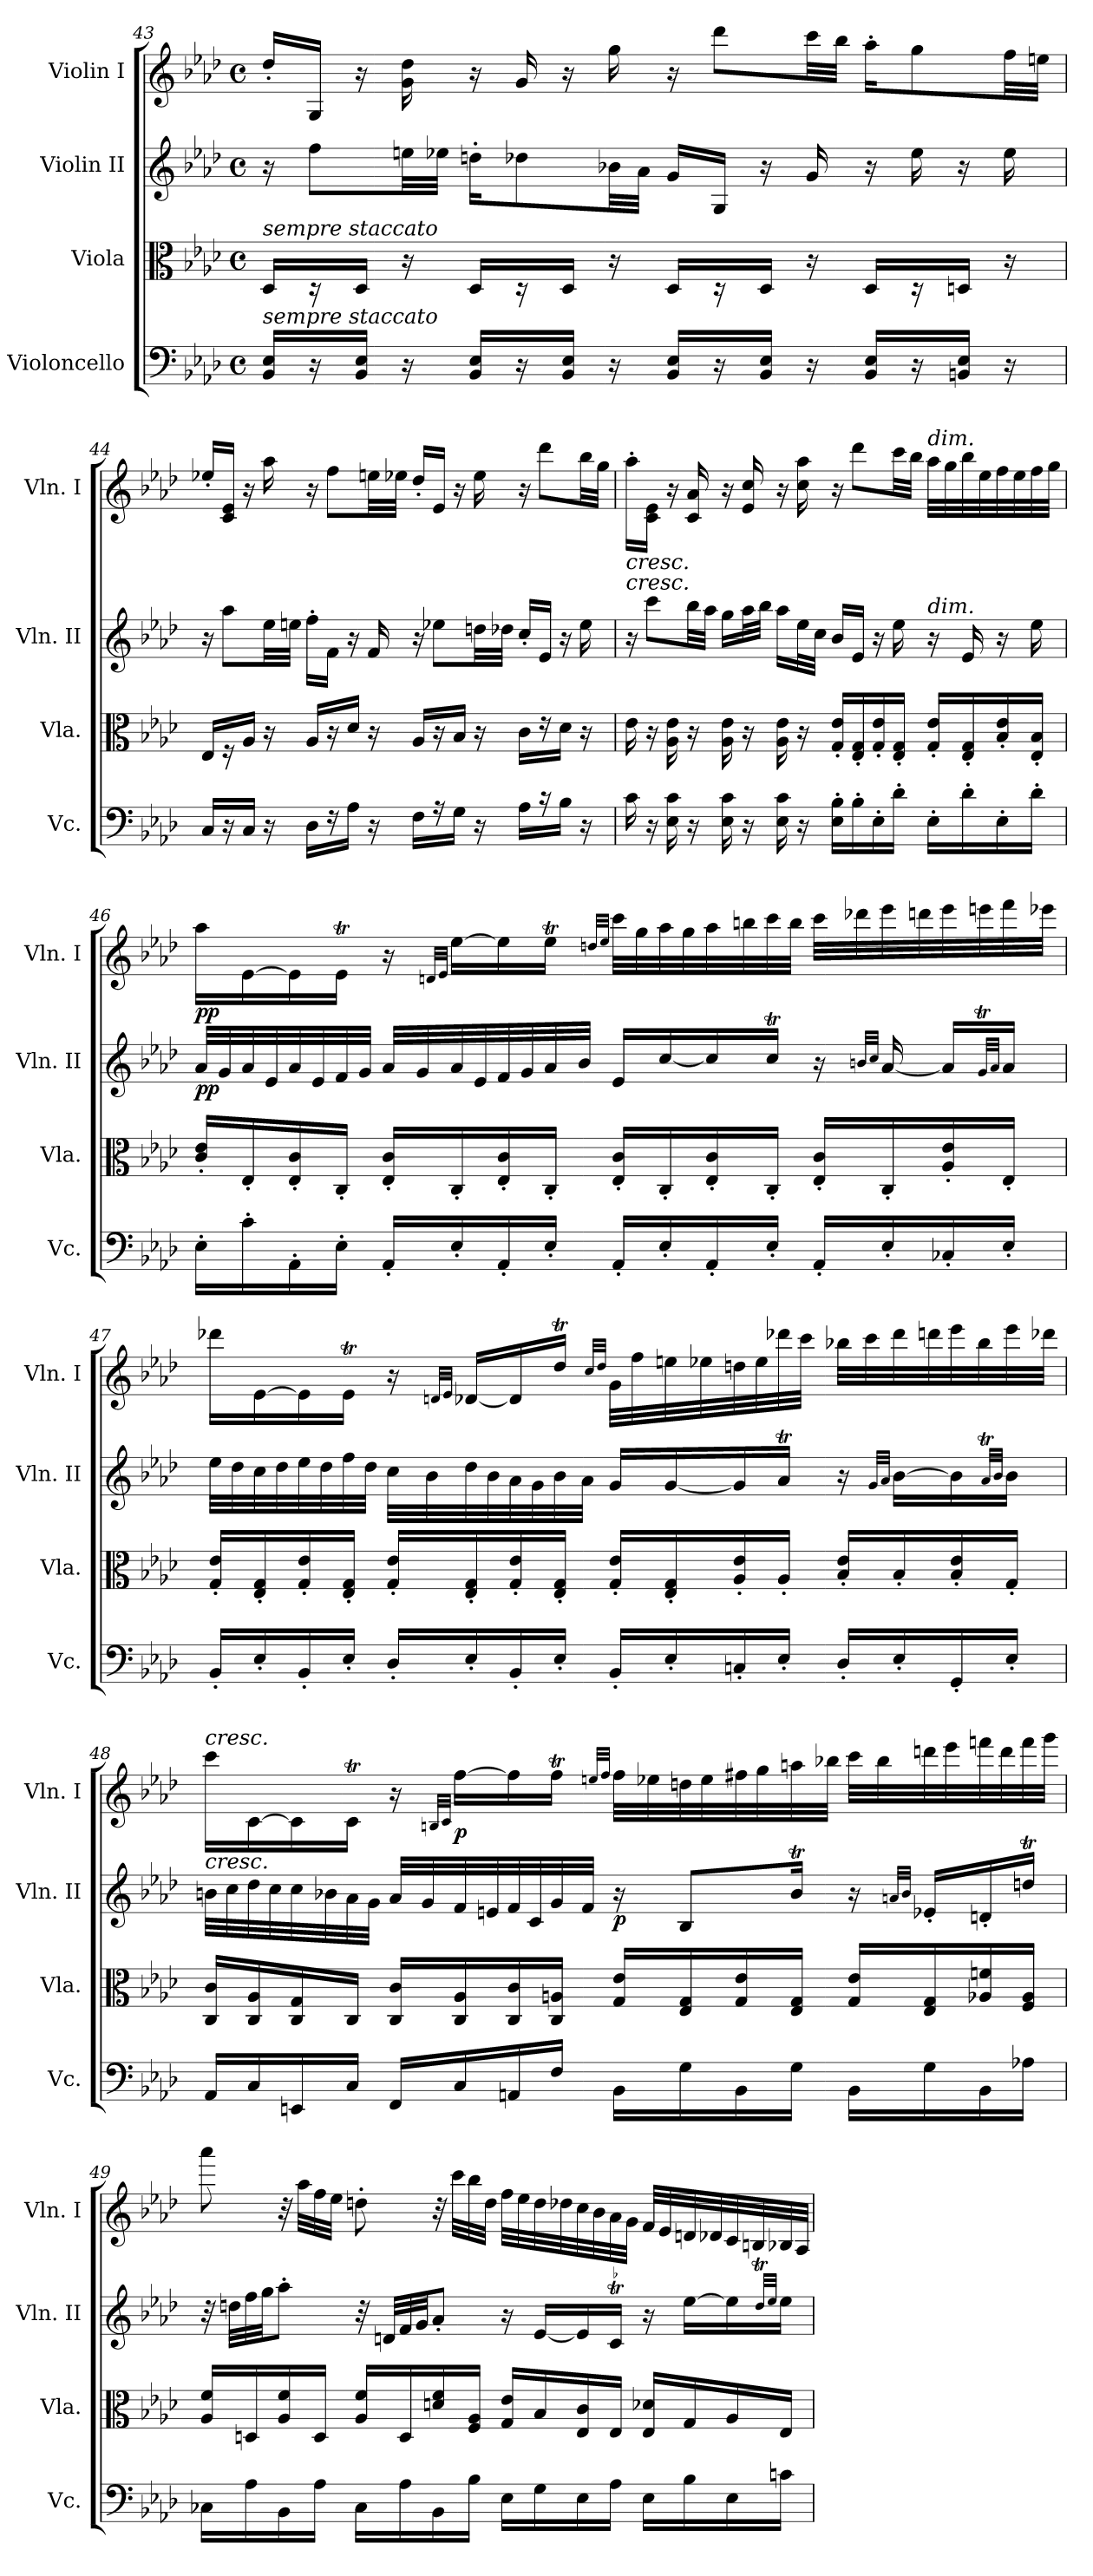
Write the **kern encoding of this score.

**kern	**kern	**kern	**dynam	**kern	**dynam
*part4	*part3	*part2	*part2	*part1	*part1
*staff4	*staff3	*staff2	*staff2	*staff1	*staff1
*I"Violoncello	*I"Viola	*I"Violin II	*	*I"Violin I	*
*I'Vc.	*I'Vla.	*I'Vln. II	*	*I'Vln. I	*
!!LO:PB:g=z
*clefF4	*clefC3	*clefG2	*	*clefG2	*
*k[b-e-a-d-]	*k[b-e-a-d-]	*k[b-e-a-d-]	*	*k[b-e-a-d-]	*
*A-:	*A-:	*A-:	*	*A-:	*
*M4/4	*M4/4	*M4/4	*	*M4/4	*
*met(c)	*met(c)	*met(c)	*	*met(c)	*
=43	=43	=43	=43	=43	=43
!	!LO:TX:a:i:t=sempre staccato	!	!	!	!
!LO:TX:a:i:t=sempre staccato	!	!	!	!	!
16BB-/ 16E-/LL	16D-/LL	16r	.	16dd-'/LL	.
16r	16r	8ff\L	.	16G/JJ	.
16BB-/ 16E-/JJ	16D-/JJ	.	.	16r	.
16r	16r	32een\LL	.	16g\ 16dd-\	.
.	.	32ee-X\JJJ	.	.	.
16BB-/ 16E-/LL	16D-/LL	16ddn'\KL	.	16r	.
16r	16r	8dd-X\	.	16g/	.
16BB-/ 16E-/JJ	16D-/JJ	.	.	16r	.
16r	16r	32b-X\LL	.	16gg\	.
.	.	32a-\JJJ	.	.	.
16BB-/ 16E-/LL	16D-/LL	16g/LL	.	16r	.
16r	16r	16G/JJ	.	8ddd-\L	.
16BB-/ 16E-/JJ	16D-/JJ	16r	.	.	.
16r	16r	16g/	.	32ccc\LL	.
.	.	.	.	32bb-\JJJ	.
16BB-/ 16E-/LL	16D-/LL	16r	.	16aa-'\KL	.
16r	16r	16ee-\	.	8gg\	.
16BBn/ 16E-/JJ	16Dn/JJ	16r	.	.	.
16r	16r	16ee-\	.	32ff\LL	.
.	.	.	.	32een\JJJ	.
=44	=44	=44	=44	=44	=44
16C/LL	16E-/LL	16r	.	16ee-X'/LL	.
16r	16r	8aa-\L	.	16c/ 16e-/JJ	.
16C/JJ	16A-/JJ	.	.	16r	.
16r	16r	32ee-\LL	.	16aa-\	.
.	.	32een\JJJ	.	.	.
16D-\LL	16A-/LL	16ff'\LL	.	16r	.
16r	16r	16f\JJ	.	8ff\L	.
16A-\JJ	16d-/JJ	16r	.	.	.
16r	16r	16f/	.	32een\LL	.
.	.	.	.	32ee-X\JJJ	.
16F\LL	16A-/LL	16r	.	16dd-'/LL	.
16r	16r	8ee-X\L	.	16e-/JJ	.
16G\JJ	16B-/JJ	.	.	16r	.
16r	16r	32ddn\LL	.	16ee-\	.
.	.	32dd-X\JJJ	.	.	.
16A-\LL	16c\LL	16cc'/LL	.	16r	.
16r	16r	16e-/JJ	.	8ddd-\L	.
16B-\JJ	16d-\JJ	16r	.	.	.
16r	16r	16ee-\	.	32bb-\LL	.
.	.	.	.	32gg\JJJ	.
!!LO:LB:g=z
=45	=45	=45	=45	=45	=45
!	!	!LO:TX:a:i:t=cresc.	!	!	!
!	!	!LO:TX:a:i:t=cresc.	!	!	!
16c\	16e-\	16r	.	16aa-'\LL	.
16r	16r	8ccc\L	.	16c\ 16e-\JJ	.
16E-\ 16c\	16A-\ 16e-\	.	.	16r	.
16r	16r	32bb-\LL	.	16c/ 16a-/	.
.	.	32aa-\JJJ	.	.	.
16E-\ 16c\	16A-\ 16e-\	16gg\LL	.	16r	.
16r	16r	32aa-\L	.	16e-/ 16cc/	.
.	.	32bb-\JJJ	.	.	.
16E-\ 16c\	16A-\ 16e-\	16aa-\LL	.	16r	.
16r	16r	32ee-\L	.	16cc\ 16aa-\	.
.	.	32cc\JJJ	.	.	.
16E-\' 16B-\'LL	16G/' 16e-/'LL	16b-/LL	.	16r	.
16B-'\	16E-/' 16G/'	16e-/JJ	.	8ddd-\L	.
16E-'\	16G/' 16e-/'	16r	.	.	.
16d-'\JJ	16E-/' 16G/'JJ	16ee-\	.	32ccc\LL	.
.	.	.	.	32bb-\JJJ	.
!	!	!	!	!LO:TX:a:i:t=dim.	!
!	!	!LO:TX:a:i:t=dim.	!	!	!
16E-'\LL	16G/' 16e-/'LL	16r	.	32aa-\LLL	.
.	.	.	.	32gg\	.
16d-'\	16E-/' 16G/'	16e-/	.	32bb-\	.
.	.	.	.	32ee-\	.
16E-'\	16B-/' 16e-/'	16r	.	32ff\	.
.	.	.	.	32ee-\	.
16d-'\JJ	16E-/' 16B-/'JJ	16ee-\	.	32ff\	.
.	.	.	.	32gg\JJJ	.
!!LO:LB:g=z
=46	=46	=46	=46	=46	=46
!	!	!	!LO:DY:b	!	!LO:DY:b
16E-'\LL	16c/' 16e-/'LL	32a-/LLL	pp	16aa-\LL	pp
.	.	32g/	.	.	.
16c'\	16E-'/	32a-/	.	[16e-\	.
.	.	32e-/	.	.	.
16AA-'\	16E-/' 16c/'	32a-/	.	16e-\]	.
.	.	32e-/	.	.	.
16E-'\JJ	16C'/JJ	32f/	.	16e-T\JJ	.
.	.	32g/JJJ	.	.	.
16AA-'/LL	16E-/' 16c/'LL	32a-/LLL	.	16r	.
.	.	32g/	.	.	.
.	.	.	.	32qdn/LLL	.
.	.	.	.	32qe-/JJJ	.
16E-'/	16C'/	32a-/	.	[16ee-\LL	.
.	.	32e-/	.	.	.
16AA-'/	16E-/' 16c/'	32f/	.	16ee-\]	.
.	.	32g/	.	.	.
16E-'/JJ	16C'/JJ	32a-/	.	16ee-T\JJ	.
.	.	32b-/JJJ	.	.	.
.	.	.	.	32qddn/LLL	.
.	.	.	.	32qee-/JJJ	.
16AA-'/LL	16E-/' 16c/'LL	16e-/LL	.	32ccc\LLL	.
.	.	.	.	32gg\	.
16E-'/	16C'/	[16cc/	.	32aa-\	.
.	.	.	.	32gg\	.
16AA-'/	16E-/' 16c/'	16cc/]	.	32aa-\	.
.	.	.	.	32bbn\	.
16E-'/JJ	16C'/JJ	16cct/JJ	.	32ccc\	.
.	.	.	.	32bb\JJJ	.
16AA-'/LL	16E-/' 16c/'LL	16r	.	32ccc\LLL	.
.	.	.	.	32ddd-X\	.
.	.	32qbn/LLL	.	.	.
.	.	32qcc/JJJ	.	.	.
16E-'/	16C'/	[16a-/	.	32eee-\	.
.	.	.	.	32dddn\	.
16C-X'/	16A-/' 16e-/'	16a-/LL]	.	32eee-\	.
.	.	.	.	32eeen\	.
.	.	32qgt/LLL	.	.	.
.	.	32qa-/JJJ	.	.	.
16E-'/JJ	16E-'/JJ	16a-/JJ	.	32fff\	.
.	.	.	.	32eee-X\JJJ	.
!!LO:PB:g=z
=47	=47	=47	=47	=47	=47
16BB-'/LL	16G/' 16e-/'LL	32ee-\LLL	.	16ddd-X\LL	.
.	.	32dd-\	.	.	.
16E-'/	16E-/' 16G/'	32cc\	.	[16e-\	.
.	.	32dd-\	.	.	.
16BB-'/	16G/' 16e-/'	32ee-\	.	16e-\]	.
.	.	32dd-\	.	.	.
16E-'/JJ	16E-/' 16G/'JJ	32ff\	.	16e-T\JJ	.
.	.	32dd-\JJJ	.	.	.
16D-'/LL	16G/' 16e-/'LL	32cc\LLL	.	16r	.
.	.	32b-\	.	.	.
.	.	.	.	32qdn/LLL	.
.	.	.	.	32qe-/JJJ	.
16E-'/	16E-/' 16G/'	32dd-\	.	[16d-X/LL	.
.	.	32b-\	.	.	.
16BB-'/	16G/' 16e-/'	32a-\	.	16d-/]	.
.	.	32g\	.	.	.
16E-'/JJ	16E-/' 16G/'JJ	32b-\	.	16dd-T/JJ	.
.	.	32a-\JJJ	.	.	.
.	.	.	.	32qcc/LLL	.
.	.	.	.	32qdd-/JJJ	.
16BB-'/LL	16G/' 16e-/'LL	16g/LL	.	32g\LLL	.
.	.	.	.	32ff\	.
16E-'/	16E-/' 16G/'	[16g/	.	32een\	.
.	.	.	.	32ee-X\	.
16Cn'/	16A-/' 16e-/'	16g/]	.	32ddn\	.
.	.	.	.	32ee-\	.
16E-'/JJ	16A-'/JJ	16a-T/JJ	.	32ddd-X\	.
.	.	.	.	32ccc\JJJ	.
16D-'/LL	16B-/' 16e-/'LL	16r	.	32bb-X\LLL	.
.	.	.	.	32ccc\	.
.	.	32qg/LLL	.	.	.
.	.	32qa-/JJJ	.	.	.
16E-'/	16B-'/	[16b-\LL	.	32ddd-\	.
.	.	.	.	32dddn\	.
16GG'/	16B-/' 16e-/'	16b-\]	.	32eee-\	.
.	.	.	.	32bb-\	.
.	.	32qa-T/LLL	.	.	.
.	.	32qb-/JJJ	.	.	.
16E-'/JJ	16G'/JJ	16b-\JJ	.	32eee-\	.
.	.	.	.	32ddd-X\JJJ	.
!!LO:LB:g=z
=48	=48	=48	=48	=48	=48
!	!	!	!	!LO:TX:a:i:t=cresc.	!
!	!	!LO:TX:a:i:t=cresc.	!	!	!
16AA-/LL	16C/ 16c/LL	32bn\LLL	.	16ccc\LL	.
.	.	32cc\	.	.	.
16C/	16C/ 16A-/	32dd-\	.	[16c\	.
.	.	32cc\	.	.	.
16EEn/	16C/ 16G/	32cc\	.	16c\]	.
.	.	32b-X\	.	.	.
16C/JJ	16C/JJ	32a-\	.	16ct\JJ	.
.	.	32g\JJJ	.	.	.
16FF/LL	16C/ 16c/LL	32a-/LLL	.	16r	.
.	.	32g/	.	.	.
.	.	.	.	32qBn/LLL	.
.	.	.	.	32qc/JJJ	.
!	!	!	!	!	!LO:DY:b
16C/	16C/ 16A-/	32f/	.	[16ff\LL	p
.	.	32en/	.	.	.
16AAn/	16C/ 16c/	32f/	.	16ff\]	.
.	.	32c/	.	.	.
16F/JJ	16C/ 16An/JJ	32g/	.	16ffT\JJ	.
.	.	32f/JJJ	.	.	.
.	.	.	.	32qeen/LLL	.
.	.	.	.	32qff/JJJ	.
!	!	!	!LO:DY:b	!	!
16BB-\LL	16G/ 16e-/LL	16r	p	32ff\LLL	.
.	.	.	.	32ee-X\	.
16G\	16E-/ 16G/	8B-/L	.	32ddn\	.
.	.	.	.	32ee-\	.
16BB-\	16G/ 16e-/	.	.	32ff#X\	.
.	.	.	.	32gg\	.
16G\JJ	16E-/ 16G/JJ	16b-T/Jk	.	32aan\	.
.	.	.	.	32bb-X\JJJ	.
16BB-\LL	16G/ 16e-/LL	16r	.	32ccc\LLL	.
.	.	.	.	32bb-\	.
.	.	32qan/LLL	.	.	.
.	.	32qb-/JJJ	.	.	.
16G\	16E-/ 16G/	16e-X'/LL	.	32dddn\	.
.	.	.	.	32eee-\	.
16BB-\	16A-X/ 16fn/	16dn'/	.	32fffn\	.
.	.	.	.	32ddd\	.
16A-X\JJ	16F/ 16A-/JJ	16ddnt/JJ	.	32fff\	.
.	.	.	.	32ggg\JJJ	.
!!LO:LB:g=z
=49	=49	=49	=49	=49	=49
16C-X\LL	16A-/ 16f/LL	32r	.	8aaa-\	.
.	.	32ddn\LLL	.	.	.
16A-\	16Dn/	32ff\	.	.	.
.	.	32gg\JJ	.	.	.
16BB-\	16A-/ 16f/	8aa-'\J	.	32r	.
.	.	.	.	32aa-\LLL	.
16A-\JJ	16D/JJ	.	.	32ff\	.
.	.	.	.	32ee-\JJJ	.
16C-\LL	16A-/ 16f/LL	32r	.	8ddn'\	.
.	.	32dn/LLL	.	.	.
16A-\	16D/	32f/	.	.	.
.	.	32g/JJ	.	.	.
16BB-\	16dn/ 16f/	8a-'/J	.	32r	.
.	.	.	.	32ccc\LLL	.
16B-\JJ	16F/ 16A-/JJ	.	.	32bb-\	.
.	.	.	.	32dd\JJJ	.
16E-\LL	16G/ 16e-/LL	16r	.	32ff\LLL	.
.	.	.	.	32ee-\	.
16G\	16B-/	[16e-/LL	.	32dd\	.
.	.	.	.	32dd-X\	.
16E-\	16E-/ 16c/	16e-/]	.	32cc\	.
.	.	.	.	32b-\	.
16A-\JJ	16E-/JJ	16ct/JJ	.	32a-\	.
.	.	.	.	32g\JJJ	.
16E-\LL	16E-/ 16d-X/LL	16r	.	32f/LLL	.
.	.	.	.	32e-/	.
16B-\	16G/	[16ee-\LL	.	32dn/	.
.	.	.	.	32d-X/	.
16E-\	16A-/	16ee-\]	.	32c/	.
.	.	.	.	32Bn/	.
.	.	32qddt/LLL	.	.	.
.	.	32qee-/JJJ	.	.	.
16cn\JJ	16E-/JJ	16ee-\JJ	.	32B-X/	.
.	.	.	.	32A-/JJJ	.
=	=	=	=	=	=
*-	*-	*-	*-	*-	*-
